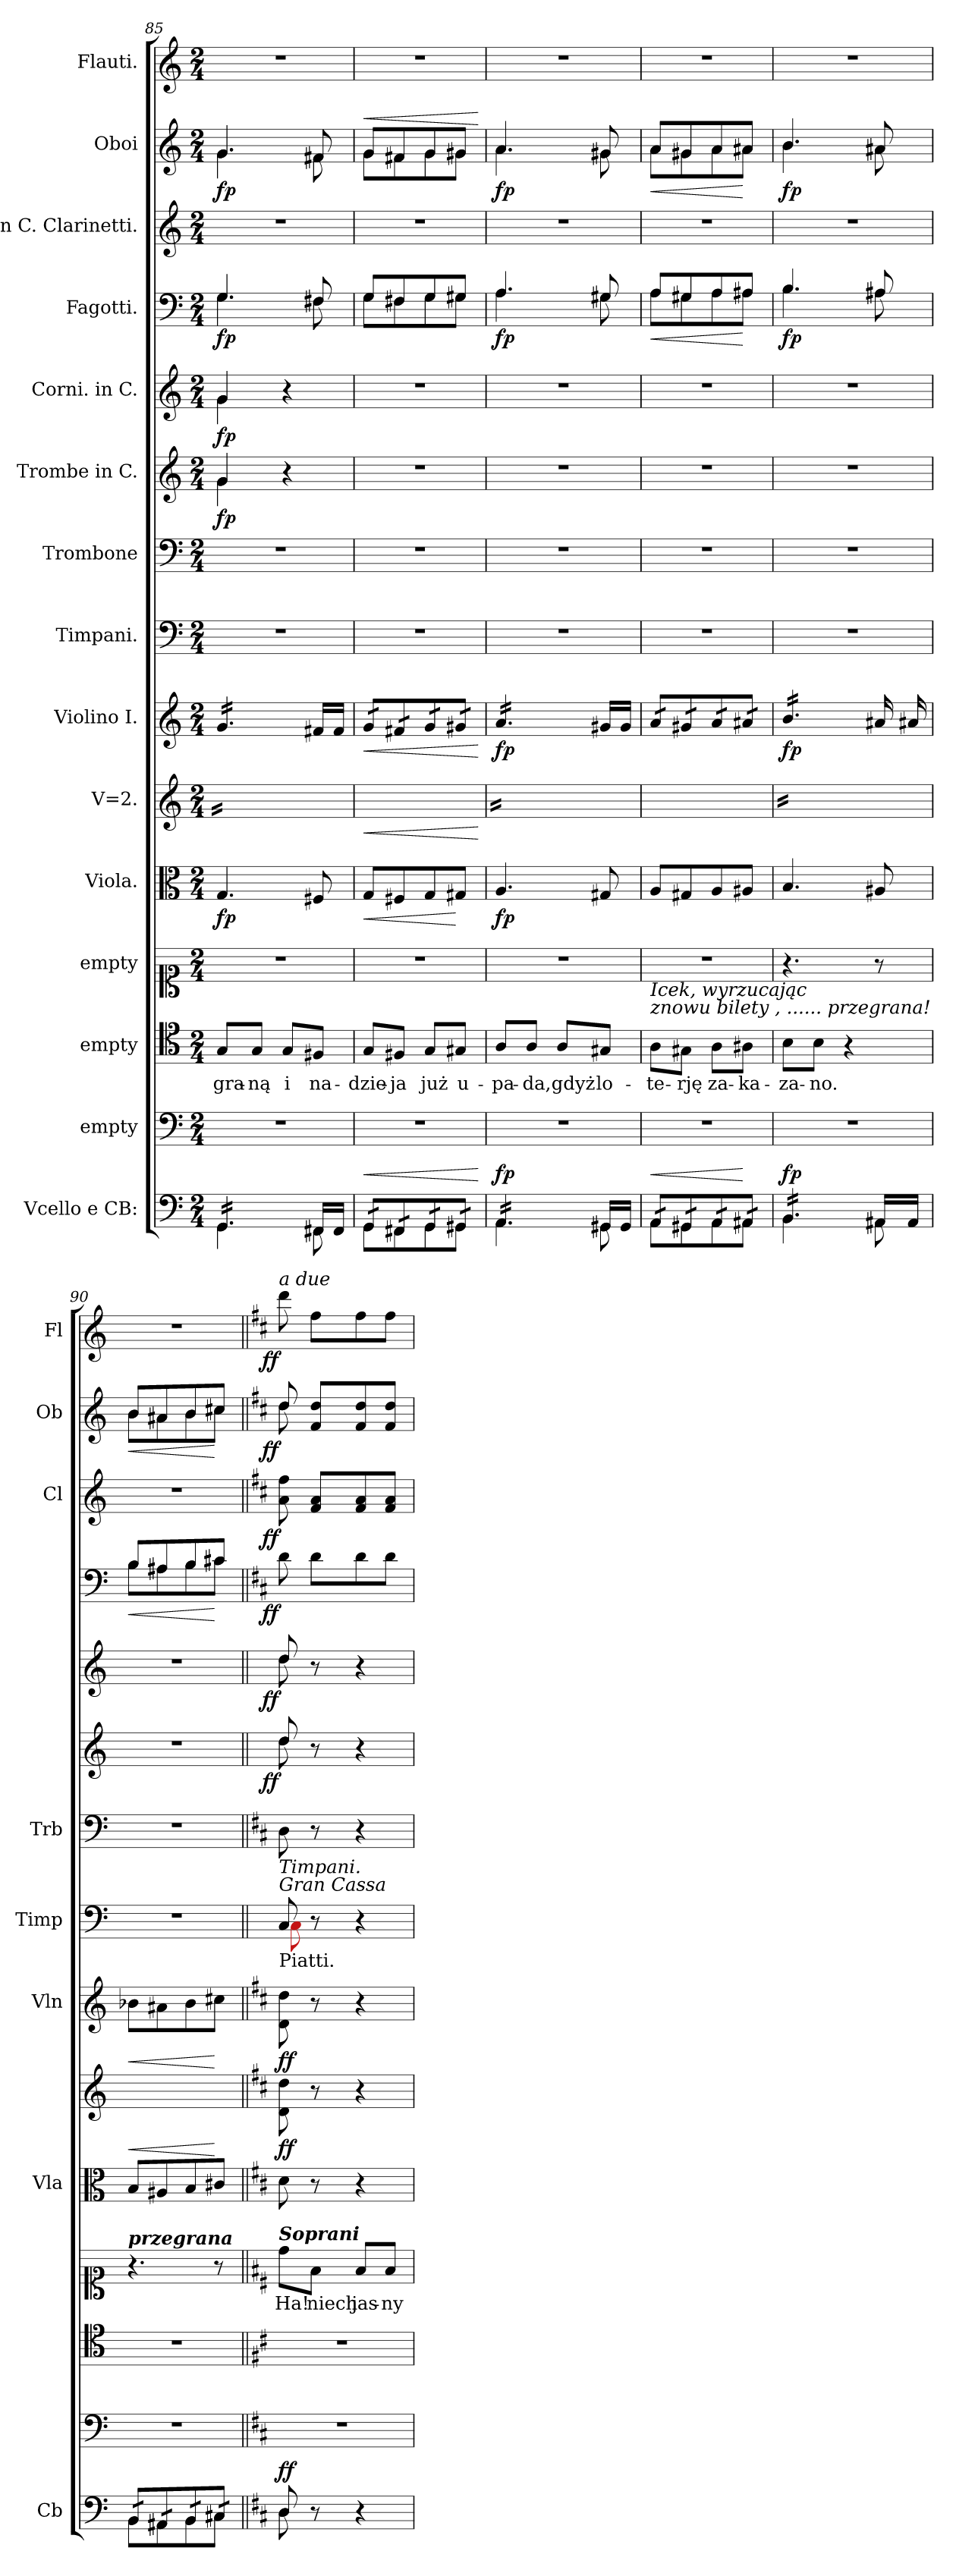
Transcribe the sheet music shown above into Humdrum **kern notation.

**kern	**dynam	**kern	**kern	**text	**kern	**text	**kern	**dynam	**kern	**dynam	**kern	**dynam	**kern	**kern	**kern	**dynam	**kern	**dynam	**kern	**dynam	**kern	**dynam	**kern	**dynam	**kern	**dynam
*part15	*part15	*part14	*part13	*part13	*part12	*part12	*part11	*part11	*part10	*part10	*part9	*part9	*part8	*part7	*part6	*part6	*part5	*part5	*part4	*part4	*part3	*part3	*part2	*part2	*part1	*part1
*staff15	*staff15	*staff14	*staff13	*staff13	*staff12	*staff12	*staff11	*staff11	*staff10	*staff10	*staff9	*staff9	*staff8	*staff7	*staff6	*staff6	*staff5	*staff5	*staff4	*staff4	*staff3	*staff3	*staff2	*staff2	*staff1	*staff1
*I"Vcello e CB:	*	*I"empty	*I"empty	*	*I"empty	*	*I"Viola.	*	*I"V=2.	*	*I"Violino I.	*	*I"Timpani.	*I"Trombone	*I"Trombe in C.	*	*I"Corni. in C.	*	*I"Fagotti.	*	*I"in C. Clarinetti.	*	*I"Oboi	*	*I"Flauti.	*
*I'Cb	*	*	*	*	*	*	*I'Vla	*	*	*	*I'Vln	*	*I'Timp	*I'Trb	*	*	*	*	*	*	*I'Cl	*	*I'Ob	*	*I'Fl	*
*clefF4	*	*clefF4	*clefC4	*	*clefC1	*	*clefC3	*	*clefG2	*	*clefG2	*	*clefF4	*clefF4	*clefG2	*	*clefG2	*	*clefF4	*	*clefG2	*	*clefG2	*	*clefG2	*
*k[]	*	*k[]	*k[]	*	*k[]	*	*k[]	*	*k[]	*	*k[]	*	*k[]	*k[]	*k[]	*	*k[]	*	*k[]	*	*k[]	*	*k[]	*	*k[]	*
*C:	*	*C:	*C:	*	*C:	*	*C:	*	*C:	*	*C:	*	*C:	*C:	*C:	*	*C:	*	*C:	*	*C:	*	*C:	*	*C:	*
*M2/4	*	*M2/4	*M2/4	*	*M2/4	*	*M2/4	*	*M2/4	*	*M2/4	*	*M2/4	*M2/4	*M2/4	*	*M2/4	*	*M2/4	*	*M2/4	*	*M2/4	*	*M2/4	*
=85	=85	=85	=85	=85	=85	=85	=85	=85	=85	=85	=85	=85	=85	=85	=85	=85	=85	=85	=85	=85	=85	=85	=85	=85	=85	=85
*^	*	*	*	*	*	*	*	*	*	*	*	*	*	*	*	*	*	*	*	*	*	*	*	*	*	*
!	!	!	!	!	!LO:LY:i	!	!	!	!	!	!	!	!	!	!	!	!	!	!	!	!	!	!	!	!	!	!
*	*	*	*	*	*	*	*	*	*	*	*	*	*	*	*	*^	*	*^	*	*^	*	*	*	*^	*	*	*
*tremolo	*	*	*	*	*	*	*	*	*	*	*	*	*	*	*	*	*	*	*	*	*	*	*	*	*	*	*	*	*	*	*
*	*	*	*	*	*	*	*	*	*	*tremolo	*	*	*	*	*	*	*	*	*	*	*	*	*	*	*	*	*	*	*	*	*
*	*	*	*	*	*	*	*	*	*	*	*	*tremolo	*	*	*	*	*	*	*	*	*	*	*	*	*	*	*	*	*	*	*
16GG/LL	4.GG\	.	2r	8G/L	-gra-	2r	.	4.G/	fp	16g/yyLL	.	16g/LL	.	2r	2r	4g/	4g\	fp	4g/	4g\	fp	4.G/	4.G\	fp	2r	.	4.g/	4.g\	fp	2r	.
16GG/	.	.	.	.	.	.	.	.	.	16g/yy	.	16g/	.	.	.	.	.	.	.	.	.	.	.	.	.	.	.	.	.	.	.
!	!	!	!	!	!LO:LY:i	!	!	!	!	!	!	!	!	!	!	!	!	!	!	!	!	!	!	!	!	!	!	!	!	!	!
16GG/	.	.	.	8G/J	-ną	.	.	.	.	16g/yy	.	16g/	.	.	.	.	.	.	.	.	.	.	.	.	.	.	.	.	.	.	.
16GG/	.	.	.	.	.	.	.	.	.	16g/yy	.	16g/	.	.	.	.	.	.	.	.	.	.	.	.	.	.	.	.	.	.	.
!	!	!	!	!	!LO:LY:i	!	!	!	!	!	!	!	!	!	!	!	!	!	!	!	!	!	!	!	!	!	!	!	!	!	!
16GG/	.	.	.	8G/L	i	.	.	.	.	16g/yy	.	16g/	.	.	.	4r	4ryy	.	4r	4ryy	.	.	.	.	.	.	.	.	.	.	.
16GG/JJ	.	.	.	.	.	.	.	.	.	16g/yyJJ	.	16g/JJ	.	.	.	.	.	.	.	.	.	.	.	.	.	.	.	.	.	.	.
*	*	*	*	*	*	*	*	*	*	*	*	*Xtremolo	*	*	*	*	*	*	*	*	*	*	*	*	*	*	*	*	*	*	*
*	*	*	*	*	*	*	*	*	*	*Xtremolo	*	*	*	*	*	*	*	*	*	*	*	*	*	*	*	*	*	*	*	*	*
*Xtremolo	*	*	*	*	*	*	*	*	*	*	*	*	*	*	*	*	*	*	*	*	*	*	*	*	*	*	*	*	*	*	*
!	!	!	!	!	!LO:LY:i	!	!	!	!	!	!	!	!	!	!	!	!	!	!	!	!	!	!	!	!	!	!	!	!	!	!
16FF#X/LL	8FF#X\	.	.	8F#X/J	na-	.	.	8F#X/	.	16f#X/LLyy	.	16f#X/LL	.	.	.	.	.	.	.	.	.	8F#X/	8F#X\	.	.	.	8f#X/	8f#X\	.	.	.
16FF#/JJ	.	.	.	.	.	.	.	.	.	16f#/JJyy	.	16f#/JJ	.	.	.	.	.	.	.	.	.	.	.	.	.	.	.	.	.	.	.
*	*	*	*	*	*	*	*	*	*	*	*	*	*	*	*	*v	*v	*	*	*	*	*	*	*	*	*	*	*	*	*	*
*	*	*	*	*	*	*	*	*	*	*	*	*	*	*	*	*	*	*v	*v	*	*	*	*	*	*	*	*	*	*	*
=86	=86	=86	=86	=86	=86	=86	=86	=86	=86	=86	=86	=86	=86	=86	=86	=86	=86	=86	=86	=86	=86	=86	=86	=86	=86	=86	=86	=86	=86
!	!	!LO:HP:a	!	!	!LO:LY:i	!	!	!	!LO:HP:b	!	!LO:HP:b	!	!LO:HP:b	!	!	!	!	!	!	!	!	!	!	!	!	!	!LO:HP:a	!	!
*tremolo	*	*	*	*	*	*	*	*	*	*	*	*	*	*	*	*	*	*	*	*	*	*	*	*	*	*	*	*	*
*	*	*	*	*	*	*	*	*	*	*tremolo	*	*	*	*	*	*	*	*	*	*	*	*	*	*	*	*	*	*	*
*	*	*	*	*	*	*	*	*	*	*	*	*tremolo	*	*	*	*	*	*	*	*	*	*	*	*	*	*	*	*	*
16GG/LL	8GG\L	<	2r	8G/L	-dzie-	2r	.	8G/L	<	16g/yyLL	<	16g/LL	<	2r	2r	2r	.	2r	.	8G\L	8G/L	.	2r	.	8g\L	8g/L	<	2r	.
16GG/	.	.	.	.	.	.	.	.	.	16g/yy	.	16g/	.	.	.	.	.	.	.	.	.	.	.	.	.	.	.	.	.
!	!	!	!	!	!LO:LY:i	!	!	!	!	!	!	!	!	!	!	!	!	!	!	!	!	!	!	!	!	!	!	!	!
16FF#X/	8FF#X\	.	.	8F#X/J	-ja	.	.	8F#X/	.	16f#X/yy	.	16f#X/	.	.	.	.	.	.	.	8F#X\	8F#X/	.	.	.	8f#X\	8f#X/	.	.	.
16FF#X/	.	.	.	.	.	.	.	.	.	16f#X/yy	.	16f#X/	.	.	.	.	.	.	.	.	.	.	.	.	.	.	.	.	.
!	!	!	!	!	!LO:LY:i	!	!	!	!	!	!	!	!	!	!	!	!	!	!	!	!	!	!	!	!	!	!	!	!
16GG/	8GG\	.	.	8G/L	już	.	.	8G/	.	16g/yy	.	16g/	.	.	.	.	.	.	.	8G\	8G/	.	.	.	8g\	8g/	.	.	.
16GG/	.	.	.	.	.	.	.	.	.	16g/yy	.	16g/	.	.	.	.	.	.	.	.	.	.	.	.	.	.	.	.	.
!	!	!	!	!	!LO:LY:i	!	!	!	!	!	!	!	!	!	!	!	!	!	!	!	!	!	!	!	!	!	!	!	!
16GG#X/	8GG#X\J	.	.	8G#X/J	u-	.	.	8G#X/J	[	16g#X/yy	.	16g#X/	.	.	.	.	.	.	.	8G#X\J	8G#X/J	.	.	.	8g#X\J	8g#X/J	.	.	.
16GG#X/JJ	.	.	.	.	.	.	.	.	.	16g#X/yyJJ	.	16g#X/JJ	.	.	.	.	.	.	.	.	.	.	.	.	.	.	.	.	.
*v	*v	*	*	*	*	*	*	*	*	*	*	*	*	*	*	*	*	*	*	*v	*v	*	*	*	*v	*v	*	*	*
.	[	.	.	.	.	.	.	.	.	[	.	[	.	.	.	.	.	.	.	.	.	.	.	[	.	.
=87	=87	=87	=87	=87	=87	=87	=87	=87	=87	=87	=87	=87	=87	=87	=87	=87	=87	=87	=87	=87	=87	=87	=87	=87	=87	=87
*^	*	*	*	*	*	*	*	*	*	*	*	*	*	*	*	*	*	*	*	*	*	*	*	*	*	*
!	!	!LO:DY:a	!	!	!LO:LY:i	!	!	!	!	!	!	!	!	!	!	!	!	!	!	!	!	!	!	!	!	!	!
*	*	*	*	*	*	*	*	*	*	*	*	*	*	*	*	*	*	*	*	*^	*	*	*	*^	*	*	*
16AA/LL	4.AA\	fp	2r	8A/L	-pa-	2r	.	4.A/	fp	16a/yyLL	.	16a/LL	fp	2r	2r	2r	.	2r	.	4.A/	4.A\	fp	2r	.	4.a/	4.a\	fp	2r	.
16AA/	.	.	.	.	.	.	.	.	.	16a/yy	.	16a/	.	.	.	.	.	.	.	.	.	.	.	.	.	.	.	.	.
!	!	!	!	!	!LO:LY:i	!	!	!	!	!	!	!	!	!	!	!	!	!	!	!	!	!	!	!	!	!	!	!	!
16AA/	.	.	.	8A/J	-da,	.	.	.	.	16a/yy	.	16a/	.	.	.	.	.	.	.	.	.	.	.	.	.	.	.	.	.
16AA/	.	.	.	.	.	.	.	.	.	16a/yy	.	16a/	.	.	.	.	.	.	.	.	.	.	.	.	.	.	.	.	.
!	!	!	!	!	!LO:LY:i	!	!	!	!	!	!	!	!	!	!	!	!	!	!	!	!	!	!	!	!	!	!	!	!
16AA/	.	.	.	8A/L	gdyż	.	.	.	.	16a/yy	.	16a/	.	.	.	.	.	.	.	.	.	.	.	.	.	.	.	.	.
16AA/JJ	.	.	.	.	.	.	.	.	.	16a/yyJJ	.	16a/JJ	.	.	.	.	.	.	.	.	.	.	.	.	.	.	.	.	.
*	*	*	*	*	*	*	*	*	*	*	*	*Xtremolo	*	*	*	*	*	*	*	*	*	*	*	*	*	*	*	*	*
*	*	*	*	*	*	*	*	*	*	*Xtremolo	*	*	*	*	*	*	*	*	*	*	*	*	*	*	*	*	*	*	*
*Xtremolo	*	*	*	*	*	*	*	*	*	*	*	*	*	*	*	*	*	*	*	*	*	*	*	*	*	*	*	*	*
!	!	!	!	!	!LO:LY:i	!	!	!	!	!	!	!	!	!	!	!	!	!	!	!	!	!	!	!	!	!	!	!	!
16GG#X/LL	8GG#X\	.	.	8G#X/J	lo-	.	.	8G#X/	.	16g#X/LLyy	.	16g#X/LL	.	.	.	.	.	.	.	8G#X/	8G#X\	.	.	.	8g#X/	8g#X\	.	.	.
16GG#/JJ	.	.	.	.	.	.	.	.	.	16g#/JJyy	.	16g#/JJ	.	.	.	.	.	.	.	.	.	.	.	.	.	.	.	.	.
=88	=88	=88	=88	=88	=88	=88	=88	=88	=88	=88	=88	=88	=88	=88	=88	=88	=88	=88	=88	=88	=88	=88	=88	=88	=88	=88	=88	=88	=88
!	!	!	!	!	!	!LO:TX:b:i:t=Icek, wyrzucając\nznowu bilety , ...... przegrana!	!	!	!	!	!	!	!	!	!	!	!	!	!	!	!	!	!	!	!	!	!	!	!
!	!	!LO:HP:a	!	!	!LO:LY:i	!	!	!	!	!	!	!	!	!	!	!	!	!	!	!	!	!LO:HP:b	!	!	!	!	!LO:HP:b	!	!
*tremolo	*	*	*	*	*	*	*	*	*	*	*	*	*	*	*	*	*	*	*	*	*	*	*	*	*	*	*	*	*
*	*	*	*	*	*	*	*	*	*	*tremolo	*	*	*	*	*	*	*	*	*	*	*	*	*	*	*	*	*	*	*
*	*	*	*	*	*	*	*	*	*	*	*	*tremolo	*	*	*	*	*	*	*	*	*	*	*	*	*	*	*	*	*
16AA/LL	8AA\L	<	2r	8A\L	-te-	2r	.	8A/L	.	16a/yyLL	.	16a/LL	.	2r	2r	2r	.	2r	.	8A/L	8A\L	<	2r	.	8a/L	8a\L	<	2r	.
16AA/	.	.	.	.	.	.	.	.	.	16a/yy	.	16a/	.	.	.	.	.	.	.	.	.	.	.	.	.	.	.	.	.
!	!	!	!	!	!LO:LY:i	!	!	!	!	!	!	!	!	!	!	!	!	!	!	!	!	!	!	!	!	!	!	!	!
16GG#X/	8GG#X\	.	.	8G#X\J	-rję	.	.	8G#X/	.	16g#X/yy	.	16g#X/	.	.	.	.	.	.	.	8G#X/	8G#X\	.	.	.	8g#X/	8g#X\	.	.	.
16GG#X/	.	.	.	.	.	.	.	.	.	16g#X/yy	.	16g#X/	.	.	.	.	.	.	.	.	.	.	.	.	.	.	.	.	.
!	!	!	!	!	!LO:LY:i	!	!	!	!	!	!	!	!	!	!	!	!	!	!	!	!	!	!	!	!	!	!	!	!
16AA/	8AA\	.	.	8A\L	za-	.	.	8A/	.	16a/yy	.	16a/	.	.	.	.	.	.	.	8A/	8A\	.	.	.	8a/	8a\	.	.	.
16AA/	.	.	.	.	.	.	.	.	.	16a/yy	.	16a/	.	.	.	.	.	.	.	.	.	.	.	.	.	.	.	.	.
!	!	!	!	!	!LO:LY:i	!	!	!	!	!	!	!	!	!	!	!	!	!	!	!	!	!	!	!	!	!	!	!	!
16AA#X/	8AA#X\J	[	.	8A#X\J	-ka-	.	.	8A#X/J	.	16a#X/yy	.	16a#X/	.	.	.	.	.	.	.	8A#X/J	8A#X\J	[	.	.	8a#X/J	8a#X\J	[	.	.
16AA#X/JJ	.	.	.	.	.	.	.	.	.	16a#X/yyJJ	.	16a#X/JJ	.	.	.	.	.	.	.	.	.	.	.	.	.	.	.	.	.
=89	=89	=89	=89	=89	=89	=89	=89	=89	=89	=89	=89	=89	=89	=89	=89	=89	=89	=89	=89	=89	=89	=89	=89	=89	=89	=89	=89	=89	=89
!	!	!LO:DY:a	!	!	!LO:LY:i	!	!	!	!	!	!	!	!	!	!	!	!	!	!	!	!	!	!	!	!	!	!	!	!
16BB/LL	4.BB\	fp	2r	8B\L	-za-	4.r	.	4.B/	.	16b/yyLL	.	16b/LL	fp	2r	2r	2r	.	2r	.	4.B/	4.B\	fp	2r	.	4.b/	4.b\	fp	2r	.
16BB/	.	.	.	.	.	.	.	.	.	16b/yy	.	16b/	.	.	.	.	.	.	.	.	.	.	.	.	.	.	.	.	.
!	!	!	!	!	!LO:LY:i	!	!	!	!	!	!	!	!	!	!	!	!	!	!	!	!	!	!	!	!	!	!	!	!
16BB/	.	.	.	8B\J	-no.	.	.	.	.	16b/yy	.	16b/	.	.	.	.	.	.	.	.	.	.	.	.	.	.	.	.	.
16BB/	.	.	.	.	.	.	.	.	.	16b/yy	.	16b/	.	.	.	.	.	.	.	.	.	.	.	.	.	.	.	.	.
16BB/	.	.	.	4r	.	.	.	.	.	16b/yy	.	16b/	.	.	.	.	.	.	.	.	.	.	.	.	.	.	.	.	.
16BB/JJ	.	.	.	.	.	.	.	.	.	16b/yyJJ	.	16b/JJ	.	.	.	.	.	.	.	.	.	.	.	.	.	.	.	.	.
*Xtremolo	*	*	*	*	*	*	*	*	*	*	*	*	*	*	*	*	*	*	*	*	*	*	*	*	*	*	*	*	*
16AA#X/LL	8AA#X\	.	.	.	.	8r	.	8A#X/	.	16a#X/yyLL	.	16a#X/LL	.	.	.	.	.	.	.	8A#X/	8A#X\	.	.	.	8a#X/	8a#X\	.	.	.
16AA#/JJ	.	.	.	.	.	.	.	.	.	16a#X/yy	.	16a#X/	.	.	.	.	.	.	.	.	.	.	.	.	.	.	.	.	.
*	*	*	*	*	*	*	*	*	*	*	*	*Xtremolo	*	*	*	*	*	*	*	*	*	*	*	*	*	*	*	*	*
*	*	*	*	*	*	*	*	*	*	*Xtremolo	*	*	*	*	*	*	*	*	*	*	*	*	*	*	*	*	*	*	*
=90	=90	=90	=90	=90	=90	=90	=90	=90	=90	=90	=90	=90	=90	=90	=90	=90	=90	=90	=90	=90	=90	=90	=90	=90	=90	=90	=90	=90	=90
!	!	!	!	!	!	!LO:TX:a:Bi:t=przegrana	!	!	!	!	!	!	!	!	!	!	!	!	!	!	!	!	!	!	!	!	!	!	!
!	!	!	!	!	!	!	!	!	!	!	!LO:HP:b	!	!LO:HP:b	!	!	!	!	!	!	!	!	!LO:HP:b	!	!	!	!	!LO:HP:b	!	!
*tremolo	*	*	*	*	*	*	*	*	*	*	*	*	*	*	*	*	*	*	*	*	*	*	*	*	*	*	*	*	*
16BB/LL	8BB\L	.	2r	2r	.	4.r	.	8B/L	.	8b-X\Lyy	<	8b-X\L	<	2r	2r	2r	.	2r	.	8B/L	8B\L	<	2r	.	8b/L	8b\L	<	2r	.
16BB/	.	.	.	.	.	.	.	.	.	.	.	.	.	.	.	.	.	.	.	.	.	.	.	.	.	.	.	.	.
16AA#X/	8AA#X\	.	.	.	.	.	.	8A#X/	.	8a#X\yy	.	8a#X\	.	.	.	.	.	.	.	8A#X/	8A#X\	.	.	.	8a#X/	8a#X\	.	.	.
16AA#X/	.	.	.	.	.	.	.	.	.	.	.	.	.	.	.	.	.	.	.	.	.	.	.	.	.	.	.	.	.
16BB/	8BB\	.	.	.	.	.	.	8B/	.	8b-\yy	.	8b-\	.	.	.	.	.	.	.	8B/	8B\	.	.	.	8b/	8b\	.	.	.
16BB/	.	.	.	.	.	.	.	.	.	.	.	.	.	.	.	.	.	.	.	.	.	.	.	.	.	.	.	.	.
16C#X/	8C#X\J	.	.	.	.	8r	.	8c#X/J	.	8cc#X\Jyy	[	8cc#X\J	[	.	.	.	.	.	.	8c#X/J	8c#X\J	[	.	.	8cc#X/J	8cc#X\J	[	.	.
16C#X/JJ	.	.	.	.	.	.	.	.	.	.	.	.	.	.	.	.	.	.	.	.	.	.	.	.	.	.	.	.	.
*Xtremolo	*	*	*	*	*	*	*	*	*	*	*	*	*	*	*	*	*	*	*	*	*	*	*	*	*	*	*	*	*
*	*	*	*	*	*	*	*	*	*	*	*	*	*	*	*	*	*	*	*	*v	*v	*	*	*	*	*	*	*	*
=91||	=91||	=91||	=91||	=91||	=91||	=91||	=91||	=91||	=91||	=91||	=91||	=91||	=91||	=91||	=91||	=91||	=91||	=91||	=91||	=91||	=91||	=91||	=91||	=91||	=91||	=91||	=91||	=91||
*k[f#c#]	*	*	*k[f#c#]	*k[f#c#]	*	*k[f#c#]	*	*k[f#c#]	*	*k[f#c#]	*	*k[f#c#]	*	*	*k[f#c#]	*	*	*k[]	*	*k[f#c#]	*	*k[f#c#]	*	*k[f#c#]	*	*	*k[f#c#]	*
*	*	*	*	*	*	*	*	*	*	*	*	*	*	*^	*	*^	*	*^	*	*^	*	*	*	*	*	*	*	*
!	!	!	!	!	!	!	!	!	!	!	!	!	!	!	!	!	!	!	!	!	!	!	!	!	!	!	!	!	!	!	!LO:TX:a:i:t=a due	!
!	!	!	!	!	!	!	!	!	!	!	!	!	!	!LO:TX:b:t=Piatti.	!	!	!	!	!	!	!	!	!	!	!	!	!	!	!	!	!	!
!	!	!	!	!	!	!	!	!	!	!	!	!	!	!LO:TX:a:i:t=Timpani.\nGran Cassa	!	!	!	!	!	!	!	!	!	!	!	!	!	!	!	!	!	!
!	!	!	!	!	!	!LO:TX:a:Bi:t=Soprani	!	!	!	!	!	!	!	!	!	!	!	!	!	!	!	!	!	!	!	!	!	!	!	!	!	!
!	!	!LO:DY:a	!	!	!	!	!	!	!	!	!	!	!	!	!	!	!	!	!LO:DY:rj	!	!	!LO:DY:rj	!	!	!LO:DY:rj	!	!LO:DY:rj	!	!	!LO:DY:rj	!	!LO:DY:rj
*	*	*	*	*	*	*	*	*	*	*	*	*	*	*	*	*	*	*	*	*	*	*	*v	*v	*	*	*	*	*	*	*	*
8D/	8D\	ff.	2r	2r	.	8dd\L	Ha!	8d\	.	8d\ 8dd\	ff	8d\ 8dd\	ff	8C/	8Ra\	8D\	8dd/	8dd\	ff	8dd/	8dd\	ff	8d\	ff	8a\ 8ff#\	ff	8dd/	8dd\	ff	8ddd\	ff
8r	4.ryy	.	.	.	.	8f#\J	niech	8r	.	8r	.	8r	.	8r	4.ryy	8r	8r	4.ryy	.	8r	4.ryy	.	8d\L	.	8f#/ 8a/L	.	8f#/ 8dd/L	4.ryy	.	8ff#\L	.
4r	.	.	.	.	.	8f#/L	jas-	4r	.	4r	.	4r	.	4r	.	4r	4r	.	.	4r	.	.	8d\	.	8f#/ 8a/	.	8f#/ 8dd/	.	.	8ff#\	.
.	.	.	.	.	.	8f#/J	-ny	.	.	.	.	.	.	.	.	.	.	.	.	.	.	.	8d\J	.	8f#/ 8a/J	.	8f#/ 8dd/J	.	.	8ff#\J	.
*	*	*	*	*	*	*	*	*	*	*	*	*	*	*	*	*	*v	*v	*	*	*	*	*	*	*	*	*v	*v	*	*	*
*v	*v	*	*	*	*	*	*	*	*	*	*	*	*	*v	*v	*	*	*	*v	*v	*	*	*	*	*	*	*	*	*
=	=	=	=	=	=	=	=	=	=	=	=	=	=	=	=	=	=	=	=	=	=	=	=	=	=	=
*-	*-	*-	*-	*-	*-	*-	*-	*-	*-	*-	*-	*-	*-	*-	*-	*-	*-	*-	*-	*-	*-	*-	*-	*-	*-	*-
